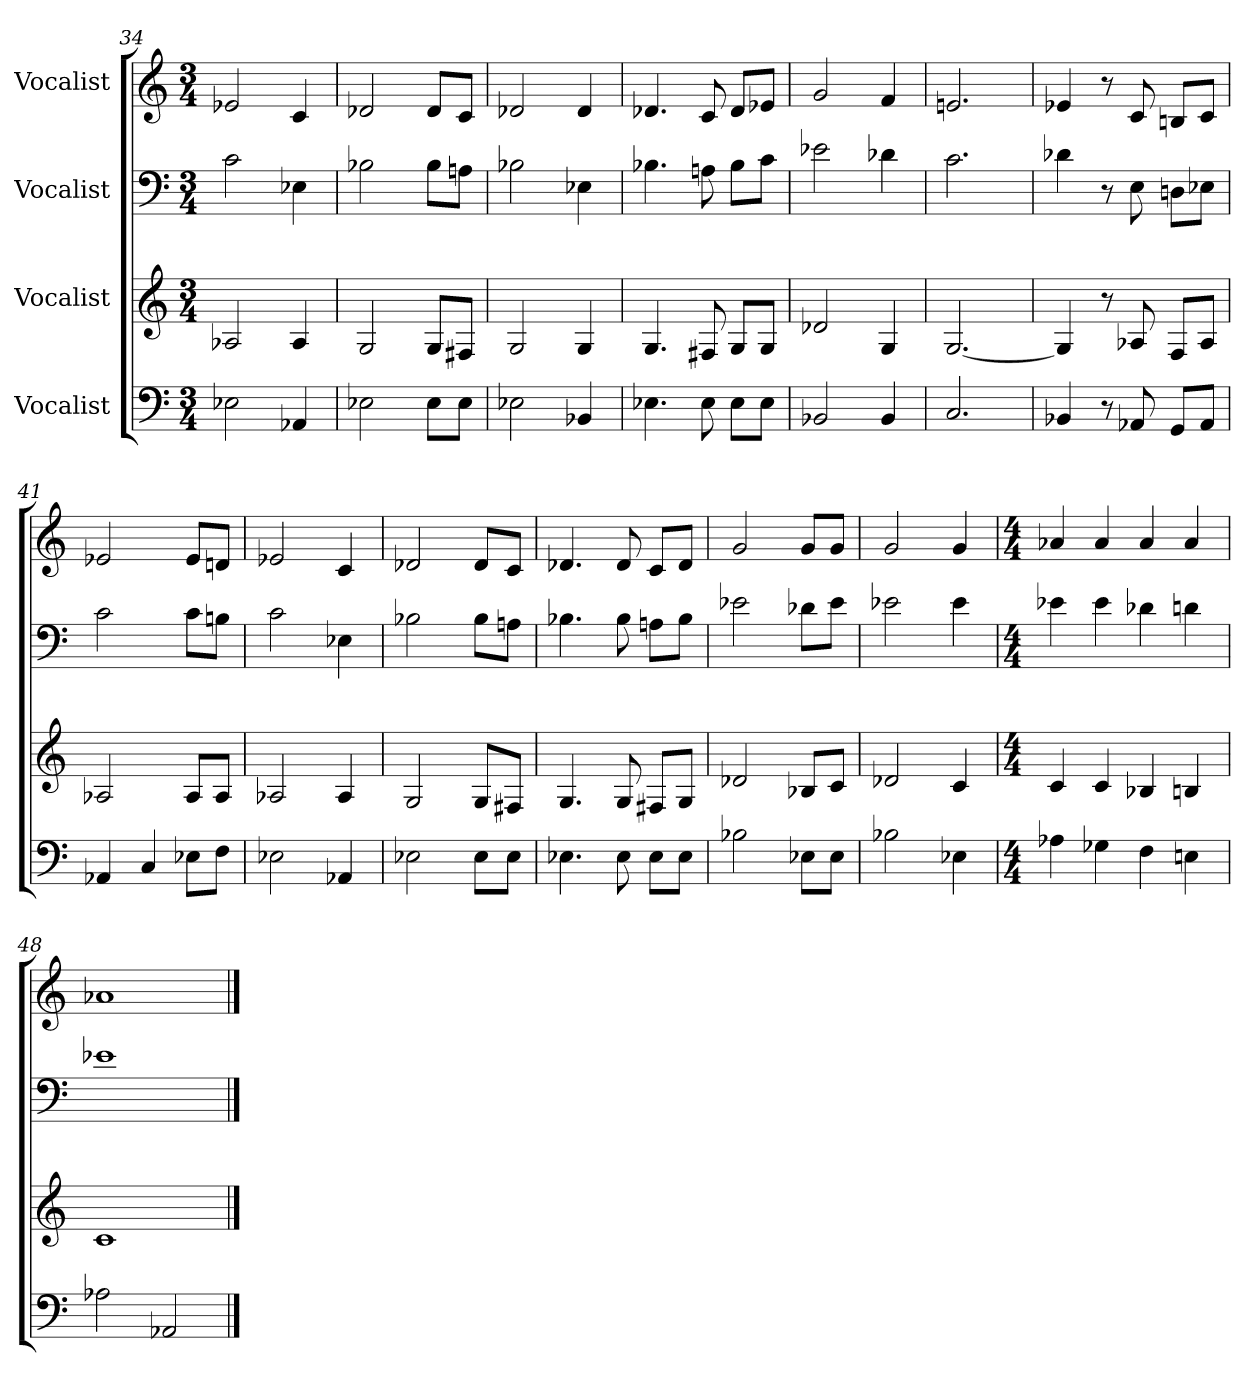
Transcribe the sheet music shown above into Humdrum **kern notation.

**kern	**kern	**kern	**kern
*part4	*part3	*part2	*part1
*staff4	*staff3	*staff2	*staff1
*I"Vocalist	*I"Vocalist	*I"Vocalist	*I"Vocalist
*M3/4	*M3/4	*M3/4	*M3/4
=34	=34	=34	=34
2E-X	2A-X	2c	2e-X
4AA-X	4A-	4E-X	4c
=35	=35	=35	=35
2E-X	2G	2B-X	2d-X
8E-L	8GL	8B-L	8d-L
8E-J	8F#XJ	8AnJ	8cJ
=36	=36	=36	=36
2E-X	2G	2B-X	2d-X
4BB-X	4G	4E-X	4d-
=37	=37	=37	=37
4.E-X	4.G	4.B-X	4.d-X
8E-	8F#X	8An	8c
8E-L	8GL	8B-L	8d-L
8E-J	8GJ	8cJ	8e-XJ
=38	=38	=38	=38
2BB-X	2d-X	2e-X	2g
4BB-	4G	4d-X	4f
=39	=39	=39	=39
2.C	[2.G	2.c	2.en
=40	=40	=40	=40
4BB-X	4G]	4d-X	4e-X
8r	8r	8r	8r
8AA-X	8A-X	8E	8c
8GGL	8FL	8DnL	8BnL
8AA-J	8A-J	8E-XJ	8cJ
=41	=41	=41	=41
4AA-X	2A-X	2c	2e-X
4C	.	.	.
8E-XL	8A-L	8cL	8e-L
8FJ	8A-J	8BnJ	8dnJ
=42	=42	=42	=42
2E-X	2A-X	2c	2e-X
4AA-X	4A-	4E-X	4c
=43	=43	=43	=43
2E-X	2G	2B-X	2d-X
8E-L	8GL	8B-L	8d-L
8E-J	8F#XJ	8AnJ	8cJ
=44	=44	=44	=44
4.E-X	4.G	4.B-X	4.d-X
8E-	8G	8B-	8d-
8E-L	8F#XL	8AnL	8cL
8E-J	8GJ	8B-J	8d-J
=45	=45	=45	=45
2B-X	2d-X	2e-X	2g
8E-XL	8B-XL	8d-XL	8gL
8E-J	8cJ	8e-J	8gJ
=46	=46	=46	=46
2B-X	2d-X	2e-X	2g
4E-X	4c	4e-	4g
=47	=47	=47	=47
*M4/4	*M4/4	*M4/4	*M4/4
4A-X	4c	4e-X	4a-X
4G-X	4c	4e-	4a-
4F	4B-X	4d-X	4a-
4En	4Bn	4dn	4a-
=48	=48	=48	=48
2A-X	1c	1e-X	1a-X
2AA-X	.	.	.
==	==	==	==
*-	*-	*-	*-
